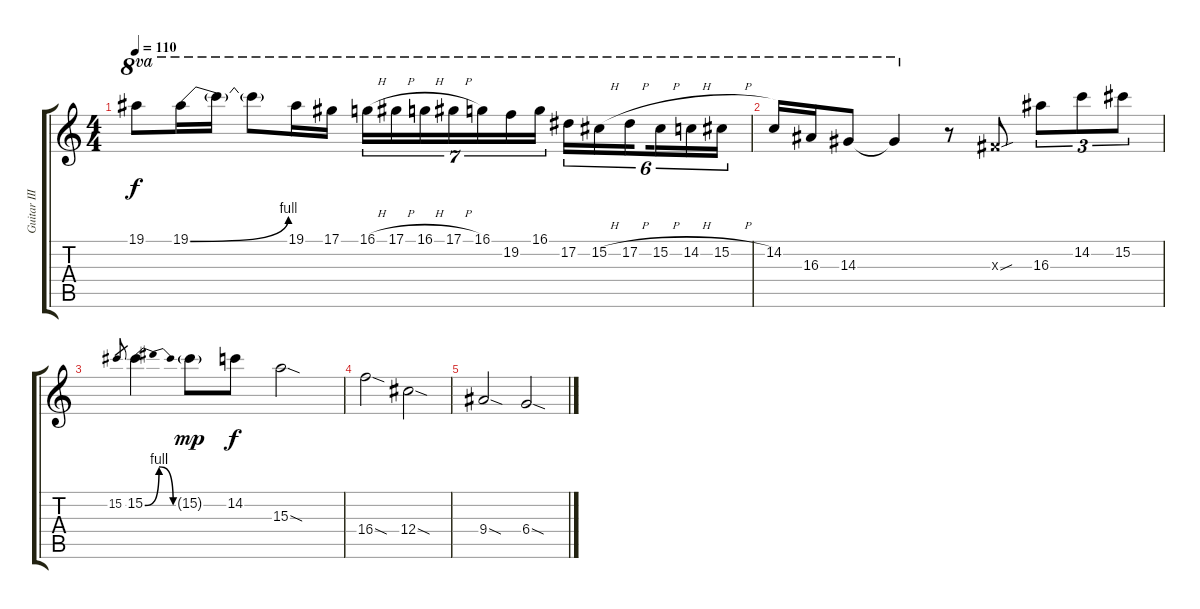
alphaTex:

\track ("Guitar III" "Guitar III") {instrument distortionguitar}
\staff {score tabs}
\tuning (Eb4 Bb3 Gb3 Db3 Ab2 Eb2) {hide}
\ts (4 4)
\tempo 110
\clef g2
\ks c
19.1{t}.8{ot 8va dy f} 19.1{be (bend 0 0 60 4)}.16{ot 8va} 19.1{t}.16{ot 8va} 19.1{t}.8{ot 8va} 19.1.16{ot 8va} 17.1.16{ot 8va} 16.1{h}.16{tu (7 4) ot 8va} 17.1{h}.16{tu (7 4) ot 8va} 16.1{h}.16{tu (7 4) ot 8va} 17.1{h}.16{tu (7 4) ot 8va} 16.1.16{tu (7 4) ot 8va} 19.2.16{tu (7 4) ot 8va} 16.1.16{tu (7 4) ot 8va} 17.2.16{tu (6 4) ot 8va} 15.2{h}.16{tu (6 4) ot 8va} 17.2{h}.16{tu (6 4) ot 8va beam splitsecondary} 15.2{h}.16{tu (6 4) ot 8va} 14.2{h}.16{tu (6 4) ot 8va} 15.2{h}.16{tu (6 4) ot 8va} |
14.2.16{ot 8va} 16.3.16{ot 8va} 14.3.8{ot 8va} 14.3{t}.4{ot 8va} r.8 0.3{sou x}.8 16.3.8{tu (3 2)} 14.2.8{tu (3 2)} 15.2.8{tu (3 2)} |
15.2.8{gr} 15.2{be (bendrelease 0 0 15 4 44 4 60 0)}.4 15.2{g}.8{dy mp} 14.2.8{dy f} 15.3{sod}.2 |
16.4{sod}.2 12.4{sod}.2 |
9.4{sod}.2 6.4{sod}.2
